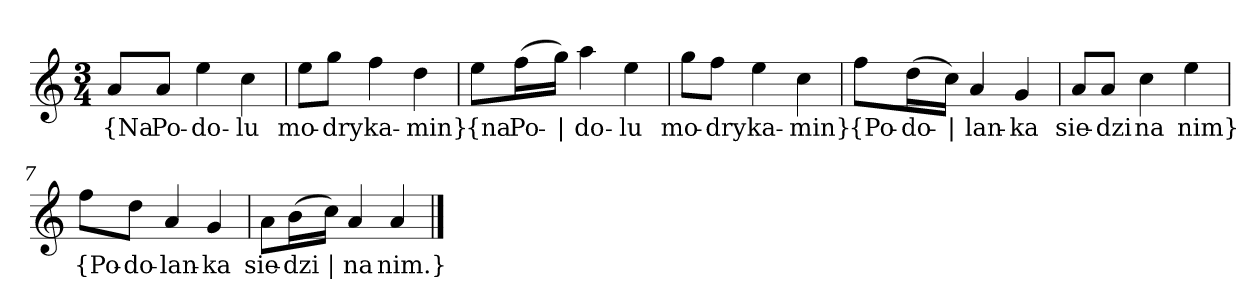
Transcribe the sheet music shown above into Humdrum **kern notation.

**kern	**text
*part1	*part1
*staff1	*staff1
*clefG2	*
*k[]	*
*a:	*
*M3/4	*
=	=
8a/L	{Na
8a/J	Po-
4ee	-do-
4cc	-lu
=2	=2
8ee\L	mo-
8gg\J	-dry
4ff	ka-
4dd	-min}
=3y	=3y
8ee\L	{na
(16ff\L	Po-
16gg\JJ)	|
4aa	-do-
4ee	-lu
=4	=4
8gg\L	mo-
8ff\J	-dry
4ee	ka-
4cc	-min}
=5y	=5y
8ff\L	{Po-
(16dd\L	-do-
16cc\JJ)	|
4a	-lan-
4g	-ka
=6	=6
8a/L	sie-
8a/J	-dzi
4cc	na
4ee	nim}
=7y	=7y
8ff\L	{Po-
8dd\J	-do-
4a	-lan-
4g	-ka
=8	=8
8a\L	sie-
(16b\L	-dzi
16cc\JJ)	|
4a	na
4a	nim.}
==	==
*-	*-
